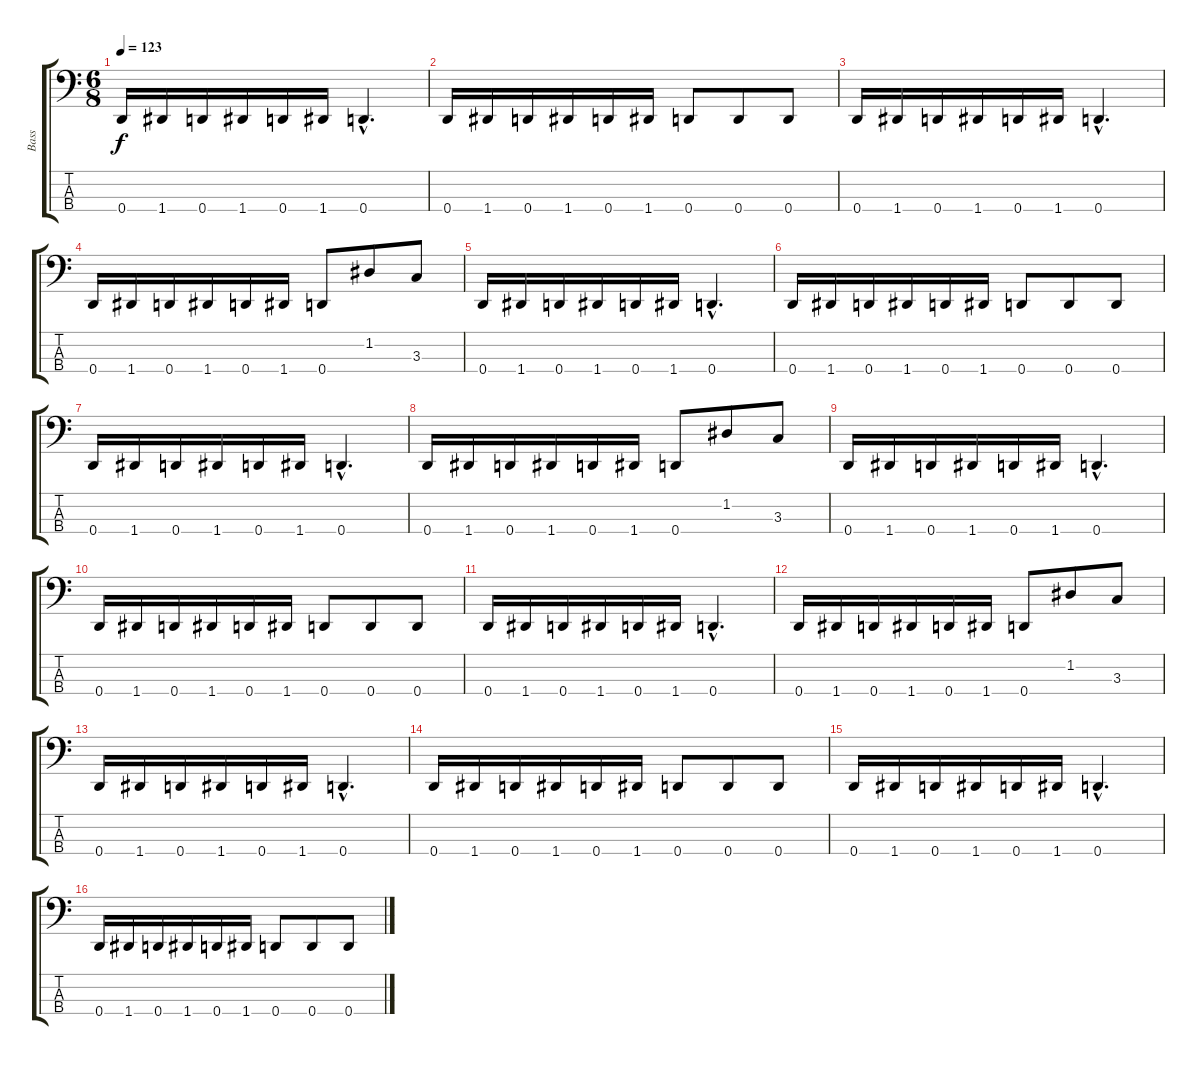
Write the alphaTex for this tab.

\track ("Bass" "Bass") {instrument electricbassfinger}
\staff {score tabs}
\tuning (G2 D2 A1 D1) {hide}
\ts (6 8)
\tempo 123
\clef f4
\ks c
0.4.16{dy f} 1.4.16 0.4.16 1.4.16 0.4.16 1.4.16 0.4{hac}.4{d} |
0.4.16 1.4.16 0.4.16 1.4.16 0.4.16 1.4.16 0.4.8 0.4.8 0.4.8 |
0.4.16 1.4.16 0.4.16 1.4.16 0.4.16 1.4.16 0.4{hac}.4{d} |
0.4.16 1.4.16 0.4.16 1.4.16 0.4.16 1.4.16 0.4.8 1.2.8 3.3.8 |
0.4.16 1.4.16 0.4.16 1.4.16 0.4.16 1.4.16 0.4{hac}.4{d} |
0.4.16 1.4.16 0.4.16 1.4.16 0.4.16 1.4.16 0.4.8 0.4.8 0.4.8 |
0.4.16 1.4.16 0.4.16 1.4.16 0.4.16 1.4.16 0.4{hac}.4{d} |
0.4.16 1.4.16 0.4.16 1.4.16 0.4.16 1.4.16 0.4.8 1.2.8 3.3.8 |
0.4.16 1.4.16 0.4.16 1.4.16 0.4.16 1.4.16 0.4{hac}.4{d} |
0.4.16 1.4.16 0.4.16 1.4.16 0.4.16 1.4.16 0.4.8 0.4.8 0.4.8 |
0.4.16 1.4.16 0.4.16 1.4.16 0.4.16 1.4.16 0.4{hac}.4{d} |
0.4.16 1.4.16 0.4.16 1.4.16 0.4.16 1.4.16 0.4.8 1.2.8 3.3.8 |
0.4.16 1.4.16 0.4.16 1.4.16 0.4.16 1.4.16 0.4{hac}.4{d} |
0.4.16 1.4.16 0.4.16 1.4.16 0.4.16 1.4.16 0.4.8 0.4.8 0.4.8 |
0.4.16 1.4.16 0.4.16 1.4.16 0.4.16 1.4.16 0.4{hac}.4{d} |
0.4.16 1.4.16 0.4.16 1.4.16 0.4.16 1.4.16 0.4.8 0.4.8 0.4.8
